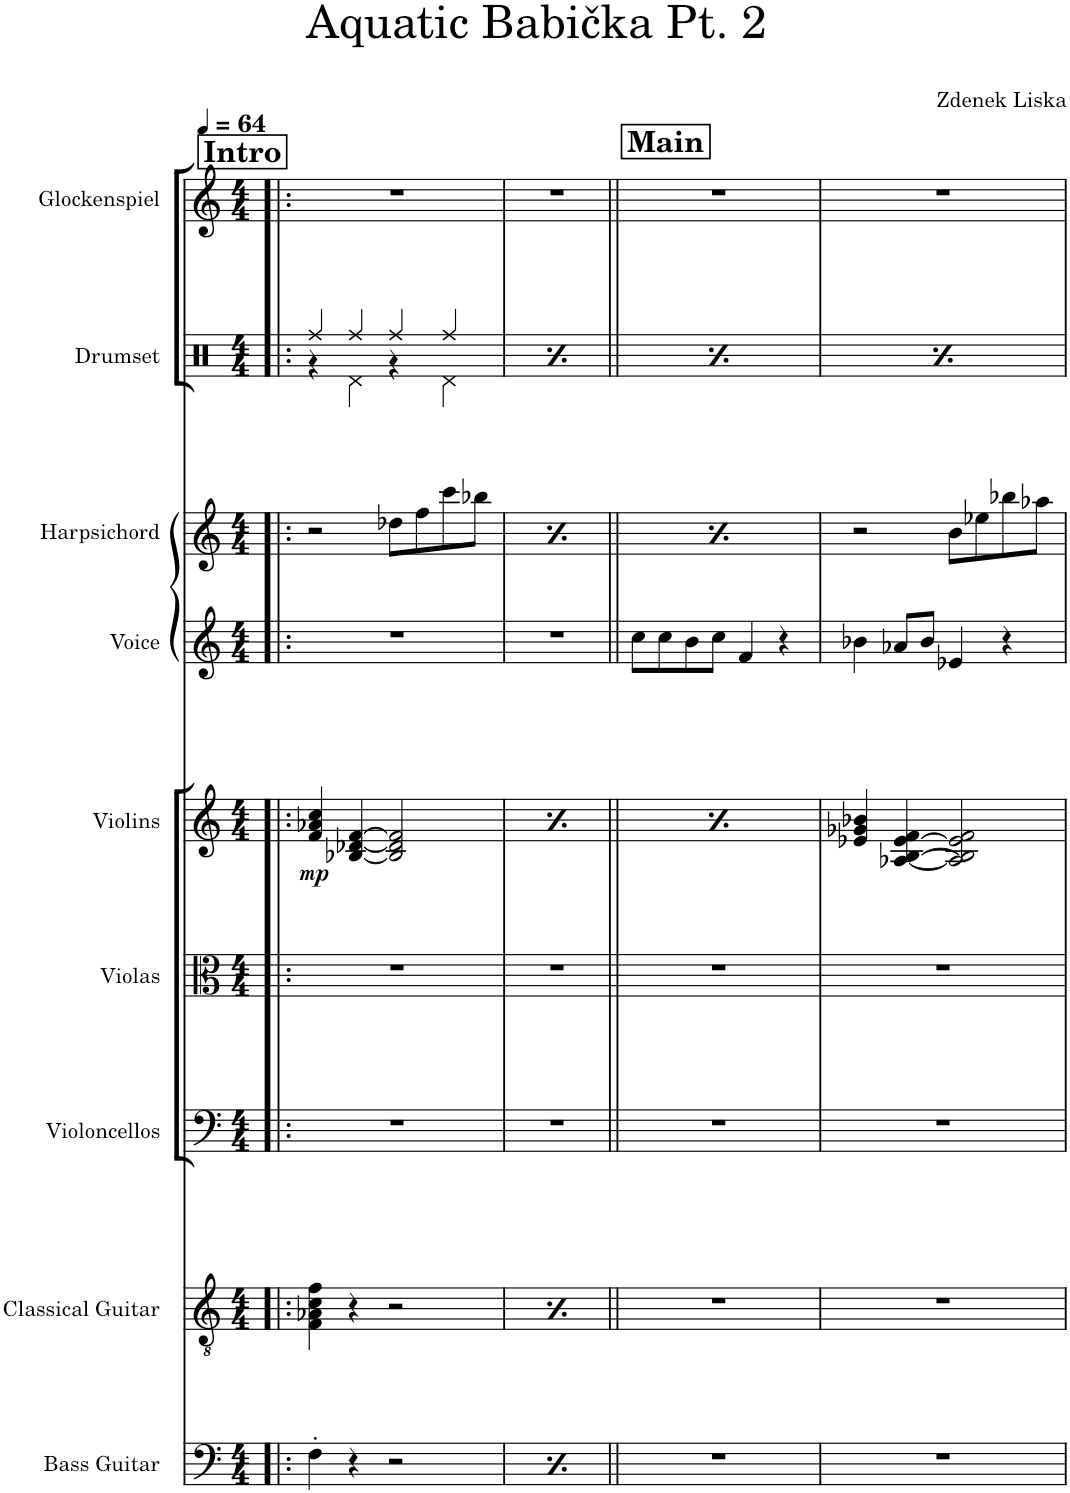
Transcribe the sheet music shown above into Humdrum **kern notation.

**kern	**kern	**kern	**kern	**kern	**dynam	**kern	**kern	**kern	**kern
*part9	*part8	*part7	*part6	*part5	*part5	*part4	*part3	*part2	*part1
*staff9	*staff8	*staff7	*staff6	*staff5	*staff5	*staff4	*staff3	*staff2	*staff1
*I"Bass Guitar	*I"Classical Guitar	*I"Violoncellos	*I"Violas	*I"Violins	*	*I"Voice	*I"Harpsichord	*I"Drumset	*I"Glockenspiel
*I'B. Guit.	*I'Guit.	*I'Vcs.	*I'Vlas.	*I'Vlns.	*	*I'Vo.	*I'Hch.	*I'D. Set	*I'Glock.
*clefF4	*clefGv2	*clefF4	*clefC3	*clefG2	*	*clefG2	*clefG2	*clefX	*clefG2
*Trd7c12	*	*	*	*	*	*	*	*	*Trd-14c-24
*k[]	*k[]	*k[]	*k[]	*k[]	*	*k[]	*k[]	*k[]	*k[]
*M4/4	*M4/4	*M4/4	*M4/4	*M4/4	*	*M4/4	*M4/4	*M4/4	*M4/4
*MM64	*MM64	*MM64	*MM64	*MM64	*	*MM64	*MM64	*MM64	*MM64
!!LO:REH:place=s1:a:B:cj:fs=14:t=Intro
=1!|:	=1!|:	=1!|:	=1!|:	=1!|:	=1!|:	=1!|:	=1!|:	=1!|:	=1!|:
*	*	*	*	*	*	*	*	*^	*
!	!	!	!	!	!LO:DY:b	!	!	!	!	!
4F'\	4F\ 4A-X\ 4c\ 4f\	1r	1r	4f/ 4a-X/ 4cc/	mp	1r	2r	4Rff/	4r	1r
4r	4r	.	.	[4B-X/ [4d-X/ [4f/	.	.	.	4Rff/	4Rd\	.
2r	2r	.	.	2B-/] 2d-/] 2f/]	.	.	8dd-X\L	4Rff/	4r	.
.	.	.	.	.	.	.	8ff\	.	.	.
.	.	.	.	.	.	.	8ccc\	4Rff/	4Rd\	.
.	.	.	.	.	.	.	8bb-X\J	.	.	.
=2	=2	=2	=2	=2	=2	=2	=2	=2	=2	=2
!	!	!	!	!	!LO:DY:b	!	!	!	!	!
4F'\	4F\ 4A-X\ 4c\ 4f\	1r	1r	4f/ 4a-X/ 4cc/	mp	1r	2r	4Rff/	4r	1r
4r	4r	.	.	[4B-X/ [4d-X/ [4f/	.	.	.	4Rff/	4Rd\	.
2r	2r	.	.	2B-/] 2d-/] 2f/]	.	.	8dd-X\L	4Rff/	4r	.
.	.	.	.	.	.	.	8ff\	.	.	.
.	.	.	.	.	.	.	8ccc\	4Rff/	4Rd\	.
.	.	.	.	.	.	.	8bb-X\J	.	.	.
!!LO:REH:place=s1:a:B:cj:fs=14:t=Main
=3||	=3||	=3||	=3||	=3||	=3||	=3||	=3||	=3||	=3||	=3||
!	!	!	!	!	!LO:DY:b	!	!	!	!	!
1r	1r	1r	1r	4f/ 4a-X/ 4cc/	mp	8cc\L	2r	4Rff/	4r	1r
.	.	.	.	.	.	8cc\	.	.	.	.
.	.	.	.	[4B-X/ [4d-X/ [4f/	.	8b\	.	4Rff/	4Rd\	.
.	.	.	.	.	.	8cc\J	.	.	.	.
.	.	.	.	2B-/] 2d-/] 2f/]	.	4f/	8dd-X\L	4Rff/	4r	.
.	.	.	.	.	.	.	8ff\	.	.	.
.	.	.	.	.	.	4r	8ccc\	4Rff/	4Rd\	.
.	.	.	.	.	.	.	8bb-X\J	.	.	.
=4	=4	=4	=4	=4	=4	=4	=4	=4	=4	=4
1r	1r	1r	1r	4e-X/ 4g-X/ 4b-X/	.	4b-X\	2r	4Rff/	4r	1r
.	.	.	.	[4A-X/ [4B/ [4e-/ 4f/	.	8a-X/L	.	4Rff/	4Rd\	.
.	.	.	.	.	.	8b-/J	.	.	.	.
.	.	.	.	2A-/] 2B/] 2e-/] 2f/	.	4e-X/	8b\L	4Rff/	4r	.
.	.	.	.	.	.	.	8ee-X\	.	.	.
.	.	.	.	.	.	4r	8bb-X\	4Rff/	4Rd\	.
.	.	.	.	.	.	.	8aa-X\J	.	.	.
*	*	*	*	*	*	*	*	*v	*v	*
=	=	=	=	=	=	=	=	=	=
*-	*-	*-	*-	*-	*-	*-	*-	*-	*-
